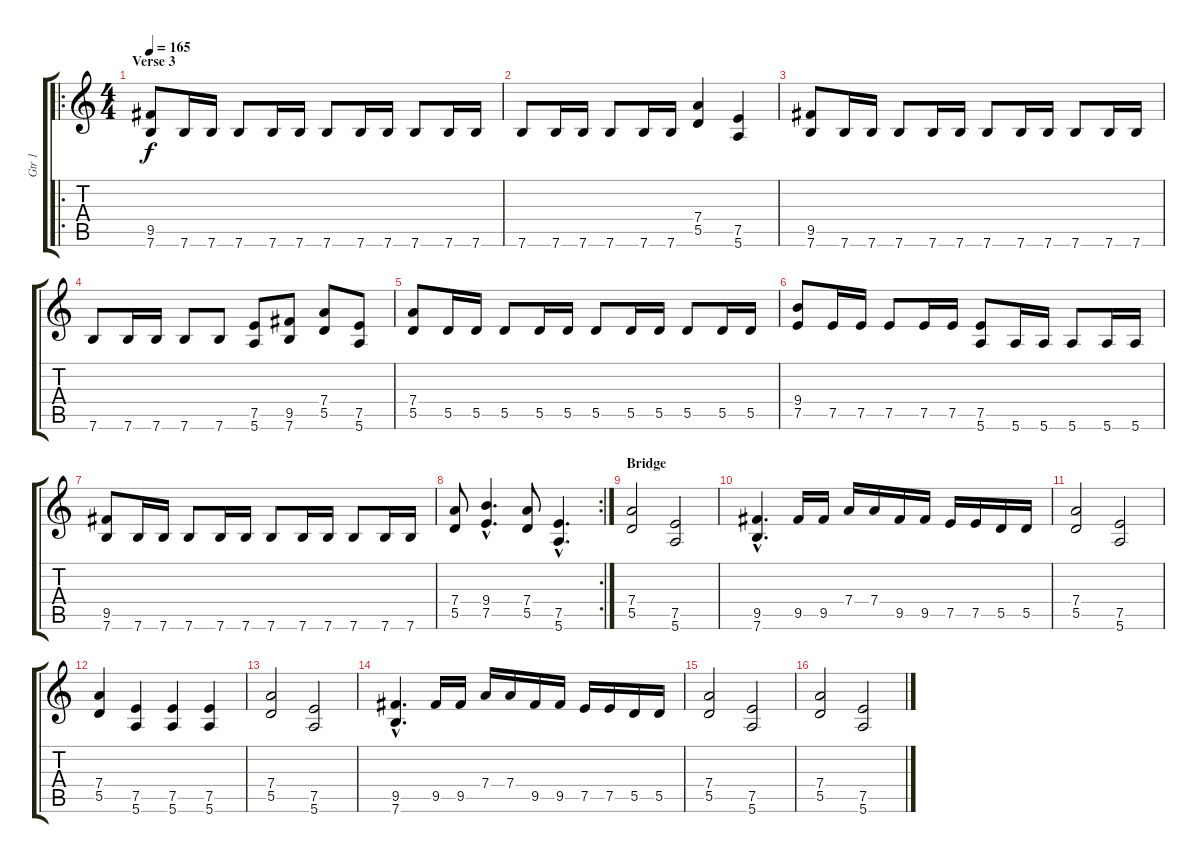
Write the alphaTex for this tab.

\track ("Gtr 1" "Gtr 1") {instrument distortionguitar}
\staff {score tabs}
\tuning (E4 B3 G3 D3 A2 E2) {hide}
\ro
\ts (4 4)
\section ("" "Verse 3")
\tempo 165
\clef g2
\ks c
(9.5 7.6).8{dy f} 7.6.16 7.6.16 7.6.8 7.6.16 7.6.16 7.6.8 7.6.16 7.6.16 7.6.8 7.6.16 7.6.16 |
7.6.8 7.6.16 7.6.16 7.6.8 7.6.16 7.6.16 (7.4 5.5).4 (7.5 5.6).4 |
(9.5 7.6).8 7.6.16 7.6.16 7.6.8 7.6.16 7.6.16 7.6.8 7.6.16 7.6.16 7.6.8 7.6.16 7.6.16 |
7.6.8 7.6.16 7.6.16 7.6.8 7.6.8 (7.5 5.6).8 (9.5 7.6).8 (7.4 5.5).8 (7.5 5.6).8 |
(7.4 5.5).8 5.5.16 5.5.16 5.5.8 5.5.16 5.5.16 5.5.8 5.5.16 5.5.16 5.5.8 5.5.16 5.5.16 |
(9.4 7.5).8 7.5.16 7.5.16 7.5.8 7.5.16 7.5.16 (7.5 5.6).8 5.6.16 5.6.16 5.6.8 5.6.16 5.6.16 |
(9.5 7.6).8 7.6.16 7.6.16 7.6.8 7.6.16 7.6.16 7.6.8 7.6.16 7.6.16 7.6.8 7.6.16 7.6.16 |
\rc 2
(7.4 5.5).8 (9.4{hac} 7.5{hac}).4{d} (7.4 5.5).8 (7.5{hac} 5.6{hac}).4{d} |
\section ("" "Bridge")
(7.4 5.5).2 (7.5 5.6).2 |
(9.5{hac} 7.6{hac}).4{d} 9.5.16 9.5.16 7.4.16 7.4.16 9.5.16 9.5.16 7.5.16 7.5.16 5.5.16 5.5.16 |
(7.4 5.5).2 (7.5 5.6).2 |
(7.4 5.5).4 (7.5 5.6).4 (7.5 5.6).4 (7.5 5.6).4 |
(7.4 5.5).2 (7.5 5.6).2 |
(9.5{hac} 7.6{hac}).4{d} 9.5.16 9.5.16 7.4.16 7.4.16 9.5.16 9.5.16 7.5.16 7.5.16 5.5.16 5.5.16 |
(7.4 5.5).2 (7.5 5.6).2 |
(7.4 5.5).2 (7.5 5.6).2
